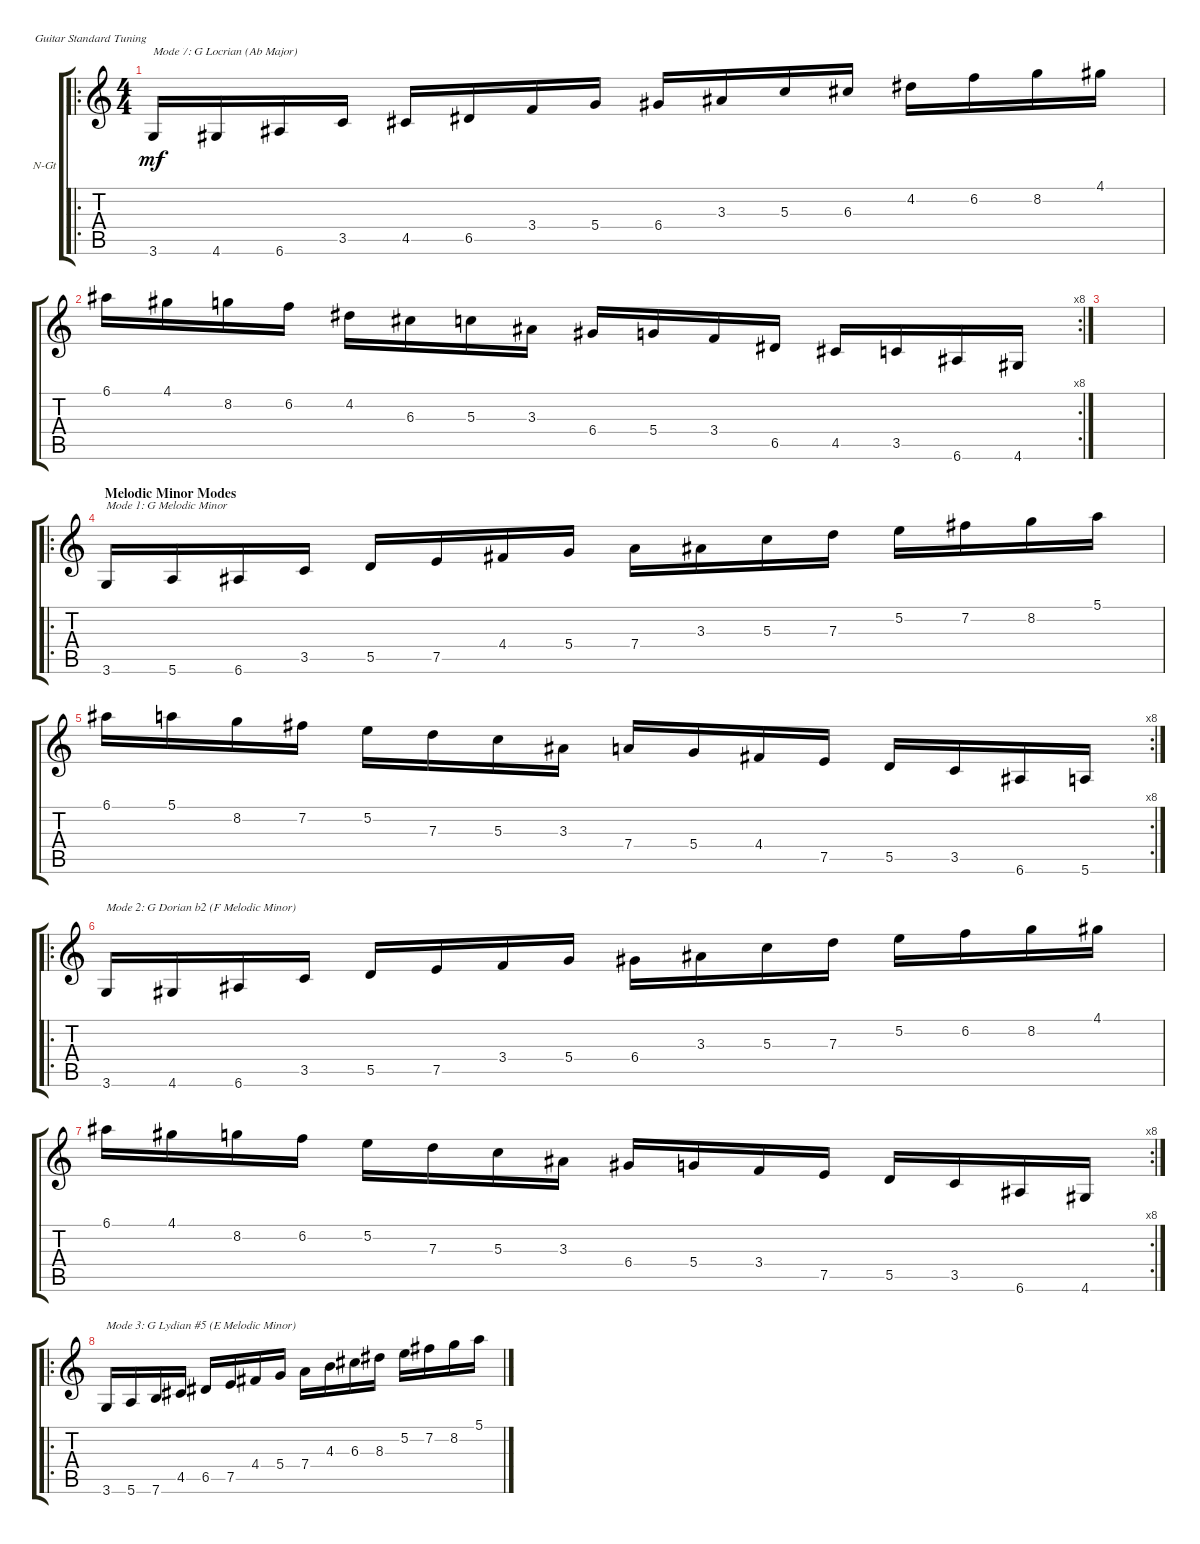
\defaultSystemsLayout 4
\bracketExtendMode groupsimilarinstruments
\firstSystemTrackNameOrientation horizontal
\otherSystemsTrackNameOrientation horizontal
\track ("Nylon Guitar" "N-Gt") {instrument acousticguitarnylon}
\staff {score tabs}
\tuning (E4 B3 G3 D3 A2 E2)
\ro
\ts (4 4)
\tempo (125 hide)
\clef g2
\ks c
3.6.16{txt "Mode 7: G Locrian (Ab Major)" dy mf} 4.6.16 6.6.16 3.5.16 4.5.16 6.5.16 3.4.16 5.4.16 6.4.16 3.3.16 5.3.16 6.3.16 4.2.16 6.2.16 8.2.16 4.1.16 |
\rc 8
6.1.16 4.1.16 8.2.16 6.2.16 4.2.16 6.3.16 5.3.16 3.3.16 6.4.16 5.4.16 3.4.16 6.5.16 4.5.16 3.5.16 6.6.16 4.6.16 |
|
\ro
\section ("" " Melodic Minor Modes")
3.6.16{txt "Mode 1: G Melodic Minor                                                 "} 5.6.16 6.6.16 3.5.16 5.5.16 7.5.16 4.4.16 5.4.16 7.4.16 3.3.16 5.3.16 7.3.16 5.2.16 7.2.16 8.2.16 5.1.16 |
\rc 8
6.1.16 5.1.16 8.2.16 7.2.16 5.2.16 7.3.16 5.3.16 3.3.16 7.4.16 5.4.16 4.4.16 7.5.16 5.5.16 3.5.16 6.6.16 5.6.16 |
\ro
3.6.16{txt "Mode 2: G Dorian b2 (F Melodic Minor)"} 4.6.16 6.6.16 3.5.16 5.5.16 7.5.16 3.4.16 5.4.16 6.4.16 3.3.16 5.3.16 7.3.16 5.2.16 6.2.16 8.2.16 4.1.16 |
\rc 8
6.1.16 4.1.16 8.2.16 6.2.16 5.2.16 7.3.16 5.3.16 3.3.16 6.4.16 5.4.16 3.4.16 7.5.16 5.5.16 3.5.16 6.6.16 4.6.16 |
\ro
3.6.16{txt "Mode 3: G Lydian #5 (E Melodic Minor)"} 5.6.16 7.6.16 4.5.16 6.5.16 7.5.16 4.4.16 5.4.16 7.4.16 4.3.16 6.3.16 8.3.16 5.2.16 7.2.16 8.2.16 5.1.16
